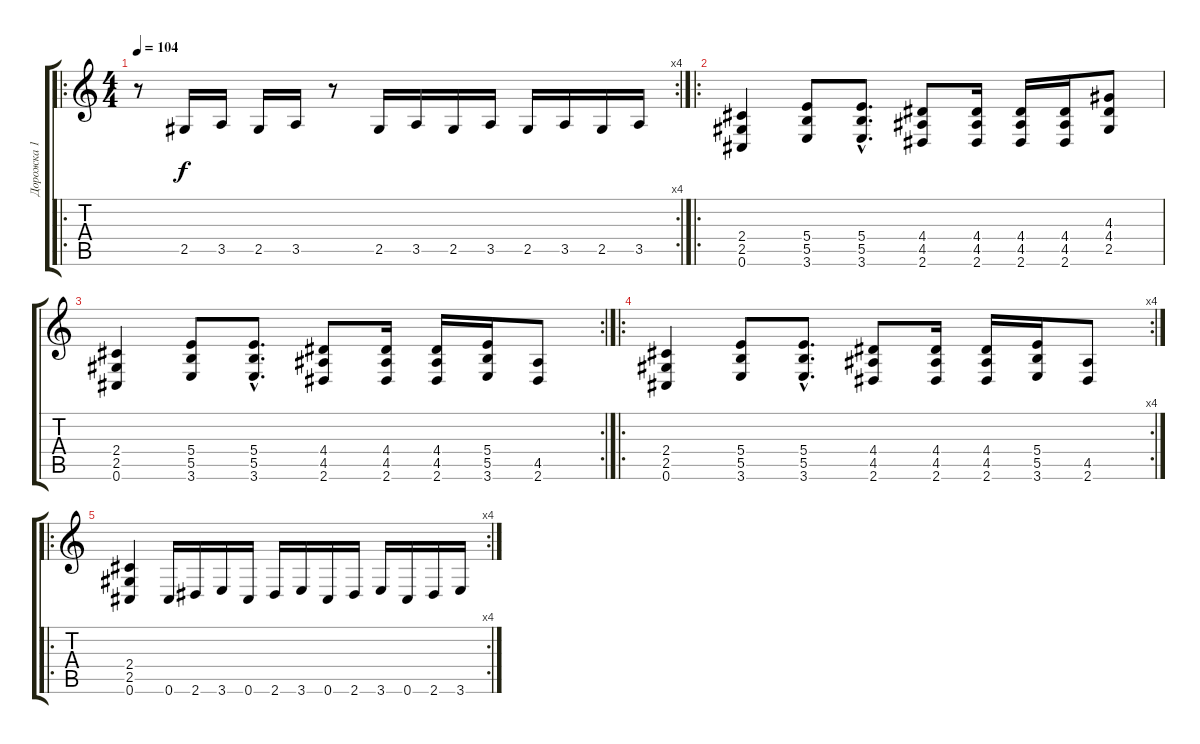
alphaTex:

\track ("Дорожка 1" "Дорожка 1") {instrument distortionguitar}
\staff {score tabs}
\tuning (Db4 Ab3 E3 B2 Gb2 Db2) {hide}
\ro
\rc 4
\ts (4 4)
\tempo 104
\clef g2
\ks c
r.8{dy f instrument distortionguitar} 2.5.16 3.5.16 2.5.16 3.5.16 r.8 2.5.16 3.5.16 2.5.16 3.5.16 2.5.16 3.5.16 2.5.16 3.5.16 |
\ro
(2.4 2.5 0.6).4 (5.4 5.5 3.6).8 (5.4{hac} 5.5{hac} 3.6{hac}).8{d} (4.4 4.5 2.6).8 (4.4 4.5 2.6).16 (4.4 4.5 2.6).16 (4.4 4.5 2.6).16 (4.3 4.4 2.5).8 |
\rc 2
(2.4 2.5 0.6).4 (5.4 5.5 3.6).8 (5.4{hac} 5.5{hac} 3.6{hac}).8{d} (4.4 4.5 2.6).8 (4.4 4.5 2.6).16 (4.4 4.5 2.6).16 (5.4 5.5 3.6).16 (4.5 2.6).8 |
\ro
\rc 4
(2.4 2.5 0.6).4 (5.4 5.5 3.6).8 (5.4{hac} 5.5{hac} 3.6{hac}).8{d} (4.4 4.5 2.6).8 (4.4 4.5 2.6).16 (4.4 4.5 2.6).16 (5.4 5.5 3.6).16 (4.5 2.6).8 |
\ro
\rc 4
(2.4 2.5 0.6).4 0.6.16 2.6.16 3.6.16 0.6.16 2.6.16 3.6.16 0.6.16 2.6.16 3.6.16 0.6.16 2.6.16 3.6.16
